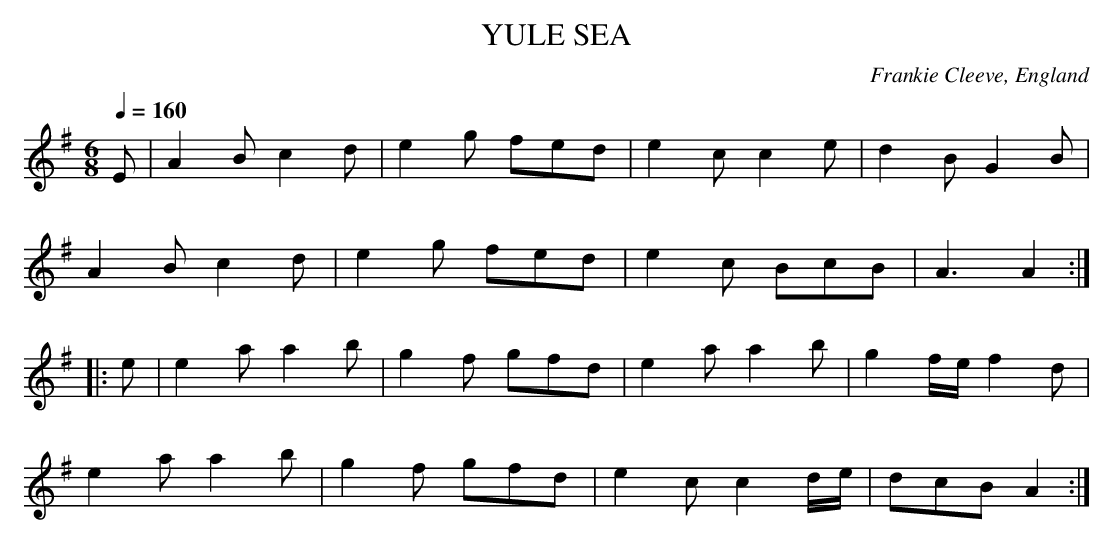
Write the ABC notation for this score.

X:1
T:YULE SEA
C:Frankie Cleeve, England
M:6/8
L:1/8
Q:1/4=160
K:G %A Dorian
E|A2 B c2 d|e2 g fed|e2 c c2 e|d2 B G2 B|
A2 B c2 d|e2 g fed|e2 c BcB|A3 A2:|
|:e|e2 a a2 b|g2 f gfd|e2 a a2 b|g2 f/e/ f2 d|
e2 a a2 b|g2 f gfd|e2 c c2 d/e/|dcB A2:|
